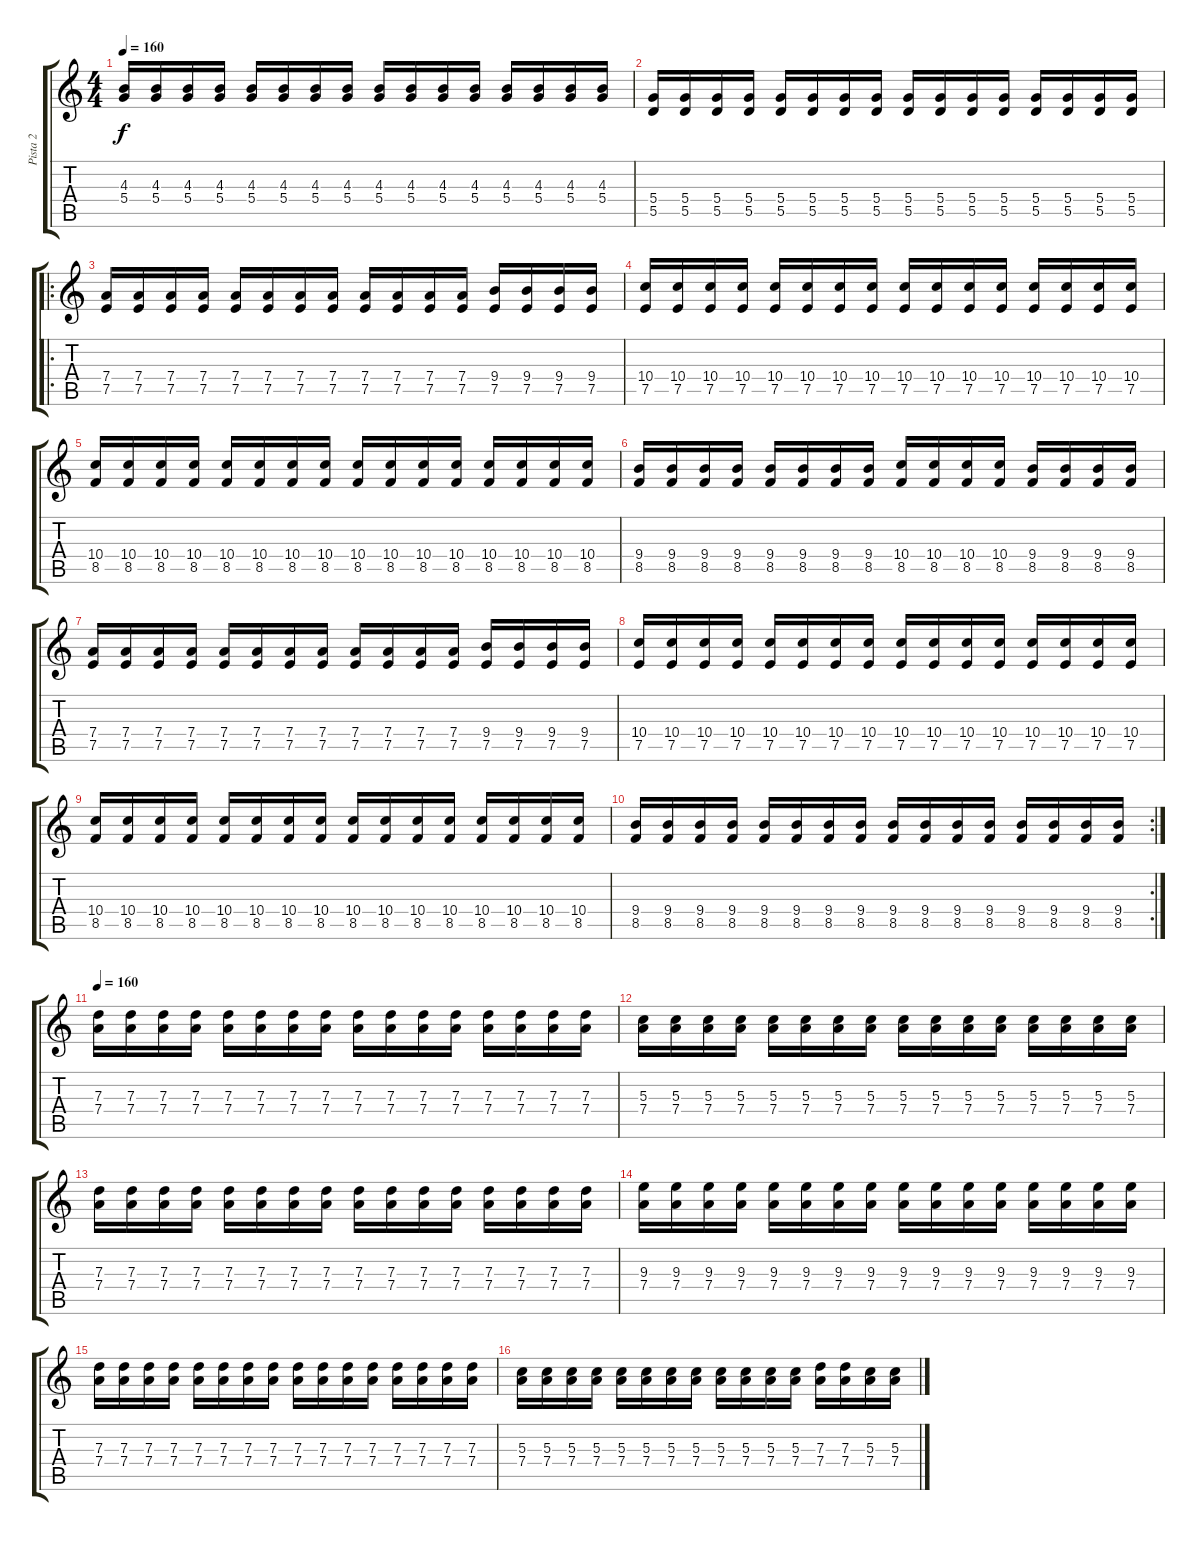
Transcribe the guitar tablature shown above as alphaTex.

\track ("Pista 2" "Pista 2") {instrument distortionguitar}
\staff {score tabs}
\tuning (E4 B3 G3 D3 A2 E2) {hide}
\ts (4 4)
\tempo 160
\clef g2
\ks c
(4.3 5.4).16{dy f} (4.3 5.4).16 (4.3 5.4).16 (4.3 5.4).16 (4.3 5.4).16 (4.3 5.4).16 (4.3 5.4).16 (4.3 5.4).16 (4.3 5.4).16 (4.3 5.4).16 (4.3 5.4).16 (4.3 5.4).16 (4.3 5.4).16 (4.3 5.4).16 (4.3 5.4).16 (4.3 5.4).16 |
(5.4 5.5).16 (5.4 5.5).16 (5.4 5.5).16 (5.4 5.5).16 (5.4 5.5).16 (5.4 5.5).16 (5.4 5.5).16 (5.4 5.5).16 (5.4 5.5).16 (5.4 5.5).16 (5.4 5.5).16 (5.4 5.5).16 (5.4 5.5).16 (5.4 5.5).16 (5.4 5.5).16 (5.4 5.5).16 |
\ro
(7.4 7.5).16 (7.4 7.5).16 (7.4 7.5).16 (7.4 7.5).16 (7.4 7.5).16 (7.4 7.5).16 (7.4 7.5).16 (7.4 7.5).16 (7.4 7.5).16 (7.4 7.5).16 (7.4 7.5).16 (7.4 7.5).16 (9.4 7.5).16 (9.4 7.5).16 (9.4 7.5).16 (9.4 7.5).16 |
(10.4 7.5).16 (10.4 7.5).16 (10.4 7.5).16 (10.4 7.5).16 (10.4 7.5).16 (10.4 7.5).16 (10.4 7.5).16 (10.4 7.5).16 (10.4 7.5).16 (10.4 7.5).16 (10.4 7.5).16 (10.4 7.5).16 (10.4 7.5).16 (10.4 7.5).16 (10.4 7.5).16 (10.4 7.5).16 |
(10.4 8.5).16 (10.4 8.5).16 (10.4 8.5).16 (10.4 8.5).16 (10.4 8.5).16 (10.4 8.5).16 (10.4 8.5).16 (10.4 8.5).16 (10.4 8.5).16 (10.4 8.5).16 (10.4 8.5).16 (10.4 8.5).16 (10.4 8.5).16 (10.4 8.5).16 (10.4 8.5).16 (10.4 8.5).16 |
(9.4 8.5).16 (9.4 8.5).16 (9.4 8.5).16 (9.4 8.5).16 (9.4 8.5).16 (9.4 8.5).16 (9.4 8.5).16 (9.4 8.5).16 (10.4 8.5).16 (10.4 8.5).16 (10.4 8.5).16 (10.4 8.5).16 (9.4 8.5).16 (9.4 8.5).16 (9.4 8.5).16 (9.4 8.5).16 |
(7.4 7.5).16 (7.4 7.5).16 (7.4 7.5).16 (7.4 7.5).16 (7.4 7.5).16 (7.4 7.5).16 (7.4 7.5).16 (7.4 7.5).16 (7.4 7.5).16 (7.4 7.5).16 (7.4 7.5).16 (7.4 7.5).16 (9.4 7.5).16 (9.4 7.5).16 (9.4 7.5).16 (9.4 7.5).16 |
(10.4 7.5).16 (10.4 7.5).16 (10.4 7.5).16 (10.4 7.5).16 (10.4 7.5).16 (10.4 7.5).16 (10.4 7.5).16 (10.4 7.5).16 (10.4 7.5).16 (10.4 7.5).16 (10.4 7.5).16 (10.4 7.5).16 (10.4 7.5).16 (10.4 7.5).16 (10.4 7.5).16 (10.4 7.5).16 |
(10.4 8.5).16 (10.4 8.5).16 (10.4 8.5).16 (10.4 8.5).16 (10.4 8.5).16 (10.4 8.5).16 (10.4 8.5).16 (10.4 8.5).16 (10.4 8.5).16 (10.4 8.5).16 (10.4 8.5).16 (10.4 8.5).16 (10.4 8.5).16 (10.4 8.5).16 (10.4 8.5).16 (10.4 8.5).16 |
\rc 2
(9.4 8.5).16 (9.4 8.5).16 (9.4 8.5).16 (9.4 8.5).16 (9.4 8.5).16 (9.4 8.5).16 (9.4 8.5).16 (9.4 8.5).16 (9.4 8.5).16 (9.4 8.5).16 (9.4 8.5).16 (9.4 8.5).16 (9.4 8.5).16 (9.4 8.5).16 (9.4 8.5).16 (9.4 8.5).16 |
\tempo 145
\tempo 160
(7.3 7.4).16 (7.3 7.4).16 (7.3 7.4).16 (7.3 7.4).16 (7.3 7.4).16 (7.3 7.4).16 (7.3 7.4).16 (7.3 7.4).16 (7.3 7.4).16 (7.3 7.4).16 (7.3 7.4).16 (7.3 7.4).16 (7.3 7.4).16 (7.3 7.4).16 (7.3 7.4).16 (7.3 7.4).16 |
(5.3 7.4).16 (5.3 7.4).16 (5.3 7.4).16 (5.3 7.4).16 (5.3 7.4).16 (5.3 7.4).16 (5.3 7.4).16 (5.3 7.4).16 (5.3 7.4).16 (5.3 7.4).16 (5.3 7.4).16 (5.3 7.4).16 (5.3 7.4).16 (5.3 7.4).16 (5.3 7.4).16 (5.3 7.4).16 |
(7.3 7.4).16 (7.3 7.4).16 (7.3 7.4).16 (7.3 7.4).16 (7.3 7.4).16 (7.3 7.4).16 (7.3 7.4).16 (7.3 7.4).16 (7.3 7.4).16 (7.3 7.4).16 (7.3 7.4).16 (7.3 7.4).16 (7.3 7.4).16 (7.3 7.4).16 (7.3 7.4).16 (7.3 7.4).16 |
(9.3 7.4).16 (9.3 7.4).16 (9.3 7.4).16 (9.3 7.4).16 (9.3 7.4).16 (9.3 7.4).16 (9.3 7.4).16 (9.3 7.4).16 (9.3 7.4).16 (9.3 7.4).16 (9.3 7.4).16 (9.3 7.4).16 (9.3 7.4).16 (9.3 7.4).16 (9.3 7.4).16 (9.3 7.4).16 |
(7.3 7.4).16 (7.3 7.4).16 (7.3 7.4).16 (7.3 7.4).16 (7.3 7.4).16 (7.3 7.4).16 (7.3 7.4).16 (7.3 7.4).16 (7.3 7.4).16 (7.3 7.4).16 (7.3 7.4).16 (7.3 7.4).16 (7.3 7.4).16 (7.3 7.4).16 (7.3 7.4).16 (7.3 7.4).16 |
(5.3 7.4).16 (5.3 7.4).16 (5.3 7.4).16 (5.3 7.4).16 (5.3 7.4).16 (5.3 7.4).16 (5.3 7.4).16 (5.3 7.4).16 (5.3 7.4).16 (5.3 7.4).16 (5.3 7.4).16 (5.3 7.4).16 (7.3 7.4).16 (7.3 7.4).16 (5.3 7.4).16 (5.3 7.4).16
